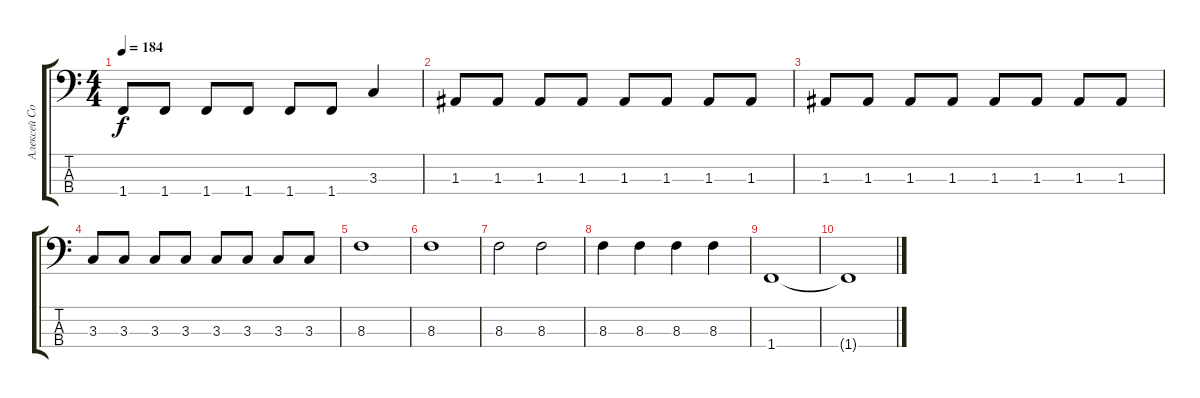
\track ("Алексей Соловьев" "Алексей Со") {instrument electricbasspick}
\staff {score tabs}
\tuning (G2 D2 A1 E1) {hide}
\ts (4 4)
\tempo 184
\clef f4
\ks c
1.4.8{dy f} 1.4.8 1.4.8 1.4.8 1.4.8 1.4.8 3.3.4 |
1.3.8 1.3.8 1.3.8 1.3.8 1.3.8 1.3.8 1.3.8 1.3.8 |
1.3.8 1.3.8 1.3.8 1.3.8 1.3.8 1.3.8 1.3.8 1.3.8 |
3.3.8 3.3.8 3.3.8 3.3.8 3.3.8 3.3.8 3.3.8 3.3.8 |
8.3.1 |
8.3.1 |
8.3.2 8.3.2 |
8.3.4 8.3.4 8.3.4 8.3.4 |
1.4.1 |
1.4{t}.1
